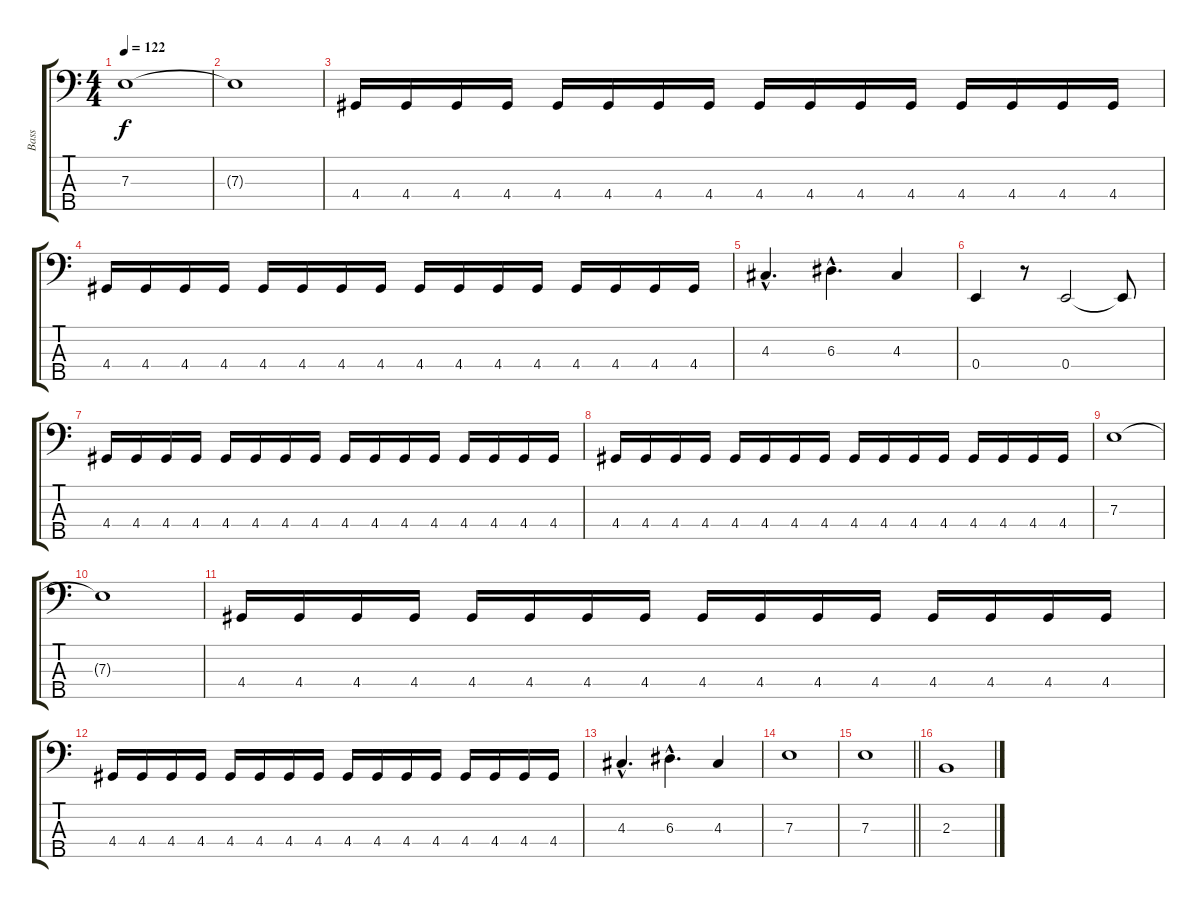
\track ("Bass" "Bass") {instrument fretlessbass}
\staff {score tabs}
\tuning (G2 D2 A1 E1 B0) {hide}
\ts (4 4)
\tempo 122
\clef f4
\ks c
7.3.1{dy f} |
7.3{t}.1 |
4.4.16 4.4.16 4.4.16 4.4.16 4.4.16 4.4.16 4.4.16 4.4.16 4.4.16 4.4.16 4.4.16 4.4.16 4.4.16 4.4.16 4.4.16 4.4.16 |
4.4.16 4.4.16 4.4.16 4.4.16 4.4.16 4.4.16 4.4.16 4.4.16 4.4.16 4.4.16 4.4.16 4.4.16 4.4.16 4.4.16 4.4.16 4.4.16 |
4.3{hac}.4{d} 6.3{hac}.4{d} 4.3.4 |
0.4.4 r.8 0.4.2 0.4{t}.8 |
4.4.16 4.4.16 4.4.16 4.4.16 4.4.16 4.4.16 4.4.16 4.4.16 4.4.16 4.4.16 4.4.16 4.4.16 4.4.16 4.4.16 4.4.16 4.4.16 |
4.4.16 4.4.16 4.4.16 4.4.16 4.4.16 4.4.16 4.4.16 4.4.16 4.4.16 4.4.16 4.4.16 4.4.16 4.4.16 4.4.16 4.4.16 4.4.16 |
7.3.1 |
7.3{t}.1 |
4.4.16 4.4.16 4.4.16 4.4.16 4.4.16 4.4.16 4.4.16 4.4.16 4.4.16 4.4.16 4.4.16 4.4.16 4.4.16 4.4.16 4.4.16 4.4.16 |
4.4.16 4.4.16 4.4.16 4.4.16 4.4.16 4.4.16 4.4.16 4.4.16 4.4.16 4.4.16 4.4.16 4.4.16 4.4.16 4.4.16 4.4.16 4.4.16 |
4.3{hac}.4{d} 6.3{hac}.4{d} 4.3.4 |
7.3.1 |
\barLineRight lightlight
7.3.1 |
2.3.1
